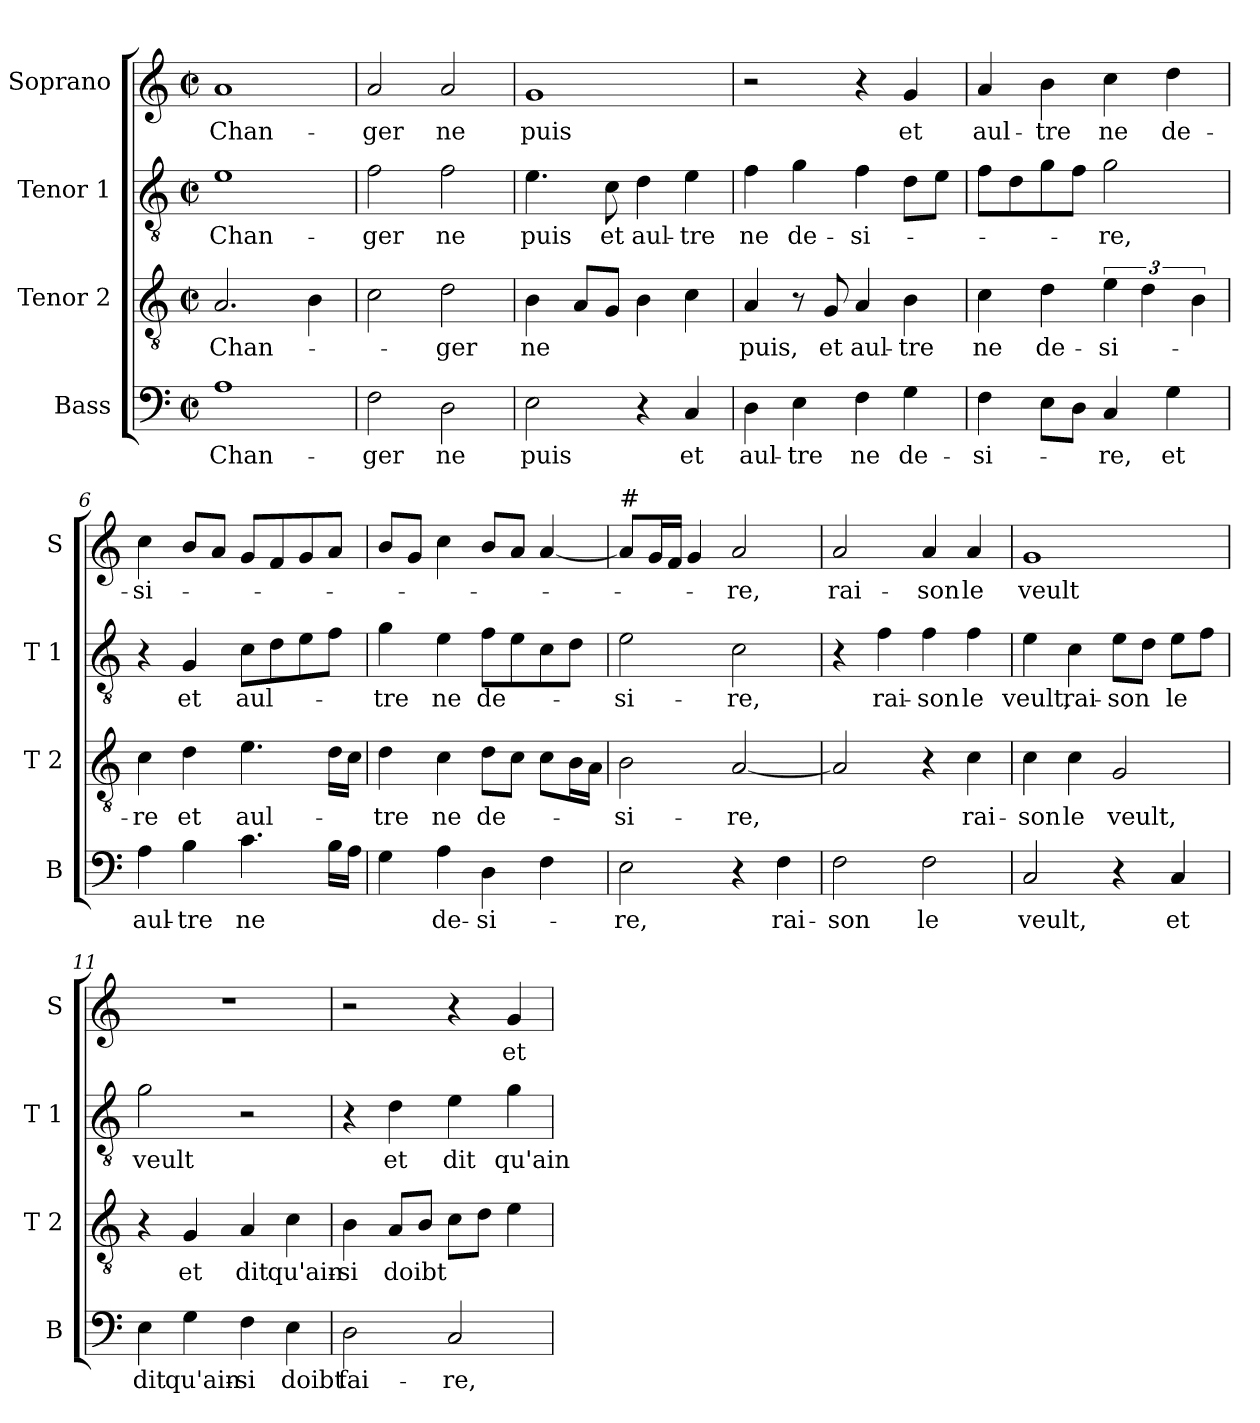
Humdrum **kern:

**kern	**text	**kern	**text	**kern	**text	**kern	**text
*part4	*part4	*part3	*part3	*part2	*part2	*part1	*part1
*staff4	*staff4	*staff3	*staff3	*staff2	*staff2	*staff1	*staff1
*I"Bass	*	*I"Tenor 2	*	*I"Tenor 1	*	*I"Soprano	*
*I'B	*	*I'T 2	*	*I'T 1	*	*I'S	*
*clefF4	*	*clefGv2	*	*clefGv2	*	*clefG2	*
*k[]	*	*k[]	*	*k[]	*	*k[]	*
*C:	*	*C:	*	*C:	*	*C:	*
*M2/2	*	*M2/2	*	*M2/2	*	*M2/2	*
*met(c|)	*	*met(c|)	*	*met(c|)	*	*met(c|)	*
=1	=1	=1	=1	=1	=1	=1	=1
!	!LO:LY:b	!	!LO:LY:b	!	!LO:LY:b	!	!LO:LY:b
1A	Chan-	2.A/	Chan-	1e	Chan-	1a	Chan-
.	.	4B\	.	.	.	.	.
=2	=2	=2	=2	=2	=2	=2	=2
!	!LO:LY:b	!	!	!	!LO:LY:b	!	!LO:LY:b
2F\	-ger	2c\	.	2f\	-ger	2a/	-ger
!	!LO:LY:b	!	!LO:LY:b	!	!LO:LY:b	!	!LO:LY:b
2D\	ne	2d\	-ger	2f\	ne	2a/	ne
=3	=3	=3	=3	=3	=3	=3	=3
!	!LO:LY:b	!	!LO:LY:b	!	!LO:LY:b	!	!LO:LY:b
2E\	puis	4B\	ne	4.e\	puis	1g	puis
.	.	8A/L	.	.	.	.	.
!	!	!	!	!	!LO:LY:b	!	!
.	.	8G/J	.	8c\	et	.	.
!	!	!	!	!	!LO:LY:b	!	!
4r	.	4B\	.	4d\	aul-	.	.
!	!LO:LY:b	!	!	!	!LO:LY:b	!	!
4C/	et	4c\	.	4e\	-tre	.	.
=4	=4	=4	=4	=4	=4	=4	=4
!	!LO:LY:b	!	!LO:LY:b	!	!LO:LY:b	!	!
4D\	aul-	4A/	puis,	4f\	ne	2r	.
!	!LO:LY:b	!	!	!	!LO:LY:b	!	!
4E\	-tre	8r	.	4g\	de-	.	.
!	!	!	!LO:LY:b	!	!	!	!
.	.	8G/	et	.	.	.	.
!	!LO:LY:b	!	!LO:LY:b	!	!LO:LY:b	!	!
4F\	ne	4A/	aul-	4f\	-si-	4r	.
!	!LO:LY:b	!	!LO:LY:b	!	!	!	!LO:LY:b
4G\	de-	4B\	-tre	8d\L	.	4g/	et
.	.	.	.	8e\J	.	.	.
=5	=5	=5	=5	=5	=5	=5	=5
!	!LO:LY:b	!	!LO:LY:b	!	!	!	!LO:LY:b
4F\	-si-	4c\	ne	8f\L	.	4a/	aul-
.	.	.	.	8d\	.	.	.
!	!	!	!LO:LY:b	!	!	!	!LO:LY:b
8E\L	.	4d\	de-	8g\	.	4b\	-tre
8D\J	.	.	.	8f\J	.	.	.
!	!LO:LY:b	!	!LO:LY:b	!	!LO:LY:b	!	!LO:LY:b
4C/	-re,	6e\	-si-	2g\	-re,	4cc\	ne
.	.	6d\	.	.	.	.	.
!	!LO:LY:b	!	!	!	!	!	!LO:LY:b
4G\	et	.	.	.	.	4dd\	de-
.	.	6B\	.	.	.	.	.
!!LO:LB:g=z
=6	=6	=6	=6	=6	=6	=6	=6
!	!LO:LY:b	!	!LO:LY:b	!	!	!	!LO:LY:b
4A\	aul-	4c\	-re	4r	.	4cc\	-si-
!	!LO:LY:b	!	!LO:LY:b	!	!LO:LY:b	!	!
4B\	-tre	4d\	et	4G/	et	8b/L	.
.	.	.	.	.	.	8a/J	.
!	!LO:LY:b	!	!LO:LY:b	!	!LO:LY:b	!	!
4.c\	ne	4.e\	aul-	8c\L	aul-	8g/L	.
.	.	.	.	8d\	.	8f/	.
.	.	.	.	8e\	.	8g/	.
16B\LL	.	16d\LL	.	8f\J	.	8a/J	.
16A\JJ	.	16c\JJ	.	.	.	.	.
=7	=7	=7	=7	=7	=7	=7	=7
!	!	!	!LO:LY:b	!	!LO:LY:b	!	!
4G\	.	4d\	-tre	4g\	-tre	8b/L	.
.	.	.	.	.	.	8g/J	.
!	!LO:LY:b	!	!LO:LY:b	!	!LO:LY:b	!	!
4A\	de-	4c\	ne	4e\	ne	4cc\	.
!	!LO:LY:b	!	!LO:LY:b	!	!LO:LY:b	!	!
4D\	-si-	8d\L	de-	8f\L	de-	8b/L	.
.	.	8c\J	.	8e\	.	8a/J	.
4F\	.	8c\L	.	8c\	.	[4a/	.
.	.	16B\L	.	8d\J	.	.	.
.	.	16A\JJ	.	.	.	.	.
=8	=8	=8	=8	=8	=8	=8	=8
!	!	!	!	!	!	!LO:TX:a:t=#	!
!	!LO:LY:b	!	!LO:LY:b	!	!LO:LY:b	!	!
2E\	-re,	2B\	-si-	2e\	-si-	8a/L]	.
.	.	.	.	.	.	16g/L	.
.	.	.	.	.	.	16f/JJ	.
.	.	.	.	.	.	4g/	.
!	!	!	!LO:LY:b	!	!LO:LY:b	!	!LO:LY:b
4r	.	[2A/	-re,	2c\	-re,	2a/	-re,
!	!LO:LY:b	!	!	!	!	!	!
4F\	rai-	.	.	.	.	.	.
=9	=9	=9	=9	=9	=9	=9	=9
!	!LO:LY:b	!	!	!	!	!	!LO:LY:b
2F\	-son	2A/]	.	4r	.	2a/	rai-
!	!	!	!	!	!LO:LY:b	!	!
.	.	.	.	4f\	rai-	.	.
!	!LO:LY:b	!	!	!	!LO:LY:b	!	!LO:LY:b
2F\	le	4r	.	4f\	-son	4a/	-son
!	!	!	!LO:LY:b	!	!LO:LY:b	!	!LO:LY:b
.	.	4c\	rai-	4f\	le	4a/	le
=10	=10	=10	=10	=10	=10	=10	=10
!	!LO:LY:b	!	!LO:LY:b	!	!LO:LY:b	!	!LO:LY:b
2C/	veult,	4c\	-son	4e\	veult,	1g	veult
!	!	!	!LO:LY:b	!	!LO:LY:b	!	!
.	.	4c\	le	4c\	rai-	.	.
!	!	!	!LO:LY:b	!	!LO:LY:b	!	!
4r	.	2G/	veult,	8e\L	-son	.	.
.	.	.	.	8d\J	.	.	.
!	!LO:LY:b	!	!	!	!LO:LY:b	!	!
4C/	et	.	.	8e\L	le	.	.
.	.	.	.	8f\J	.	.	.
!!LO:PB:g=z
=11	=11	=11	=11	=11	=11	=11	=11
!	!LO:LY:b	!	!	!	!LO:LY:b	!	!
4E\	dit	4r	.	2g\	veult	1r	.
!	!LO:LY:b	!	!LO:LY:b	!	!	!	!
4G\	qu'ain-	4G/	et	.	.	.	.
!	!LO:LY:b	!	!LO:LY:b	!	!	!	!
4F\	-si	4A/	dit	2r	.	.	.
!	!LO:LY:b	!	!LO:LY:b	!	!	!	!
4E\	doibt	4c\	qu'ain-	.	.	.	.
=12	=12	=12	=12	=12	=12	=12	=12
!	!LO:LY:b	!	!LO:LY:b	!	!	!	!
2D\	fai-	4B\	-si	4r	.	2r	.
!	!	!	!LO:LY:b	!	!LO:LY:b	!	!
.	.	8A/L	doibt	4d\	et	.	.
.	.	8B/J	.	.	.	.	.
!	!LO:LY:b	!	!	!	!LO:LY:b	!	!
2C/	-re,	8c\L	.	4e\	dit	4r	.
.	.	8d\J	.	.	.	.	.
!	!	!	!	!	!LO:LY:b	!	!LO:LY:b
.	.	4e\	.	4g\	qu'ain-	4g/	et
=	=	=	=	=	=	=	=
*-	*-	*-	*-	*-	*-	*-	*-
